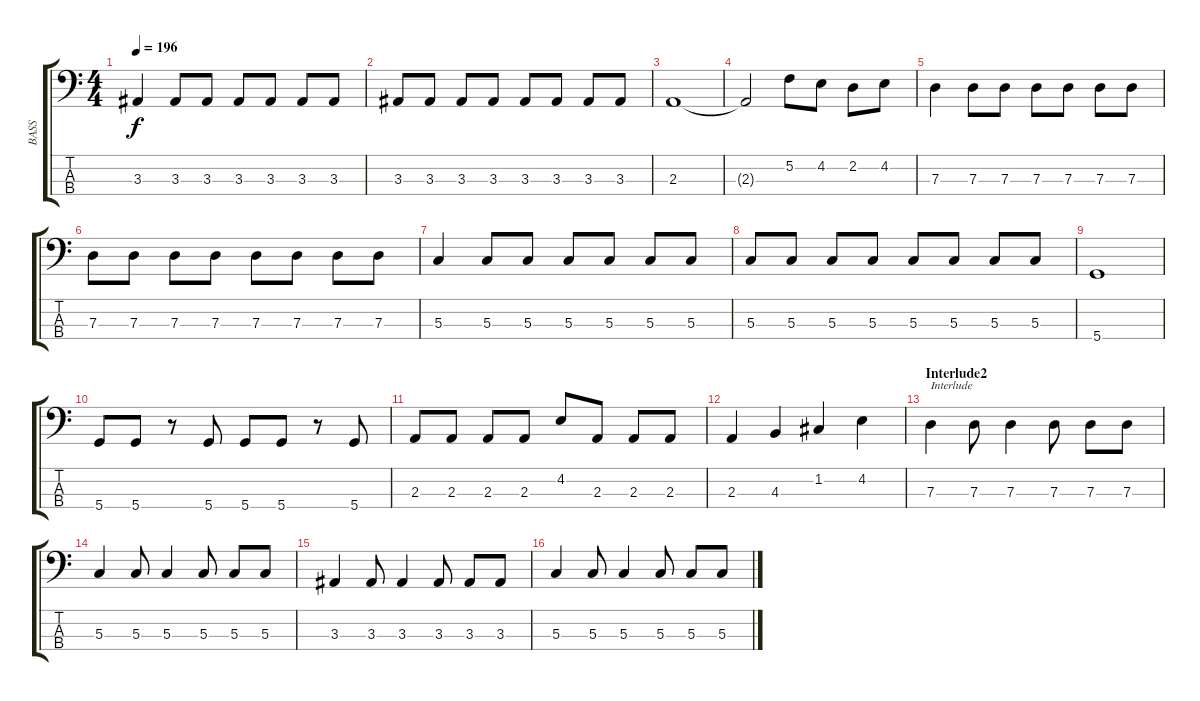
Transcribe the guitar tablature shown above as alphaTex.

\track ("BASS" "BASS") {instrument electricbassfinger}
\staff {score tabs}
\tuning (F2 C2 G1 D1) {hide}
\ts (4 4)
\tempo 196
\clef f4
\ks c
3.3.4{dy f} 3.3.8 3.3.8 3.3.8 3.3.8 3.3.8 3.3.8 |
3.3.8 3.3.8 3.3.8 3.3.8 3.3.8 3.3.8 3.3.8 3.3.8 |
2.3.1 |
2.3{t}.2 5.2.8 4.2.8 2.2.8 4.2.8 |
7.3.4 7.3.8 7.3.8 7.3.8 7.3.8 7.3.8 7.3.8 |
7.3.8 7.3.8 7.3.8 7.3.8 7.3.8 7.3.8 7.3.8 7.3.8 |
5.3.4 5.3.8 5.3.8 5.3.8 5.3.8 5.3.8 5.3.8 |
5.3.8 5.3.8 5.3.8 5.3.8 5.3.8 5.3.8 5.3.8 5.3.8 |
5.4.1 |
5.4.8 5.4.8 r.8 5.4.8 5.4.8 5.4.8 r.8 5.4.8 |
2.3.8 2.3.8 2.3.8 2.3.8 4.2.8 2.3.8 2.3.8 2.3.8 |
2.3.4 4.3.4 1.2.4 4.2.4 |
\section ("" "Interlude2")
7.3.4{txt "Interlude"} 7.3.8 7.3.4 7.3.8 7.3.8 7.3.8 |
5.3.4 5.3.8 5.3.4 5.3.8 5.3.8 5.3.8 |
3.3.4 3.3.8 3.3.4 3.3.8 3.3.8 3.3.8 |
5.3.4 5.3.8 5.3.4 5.3.8 5.3.8 5.3.8
